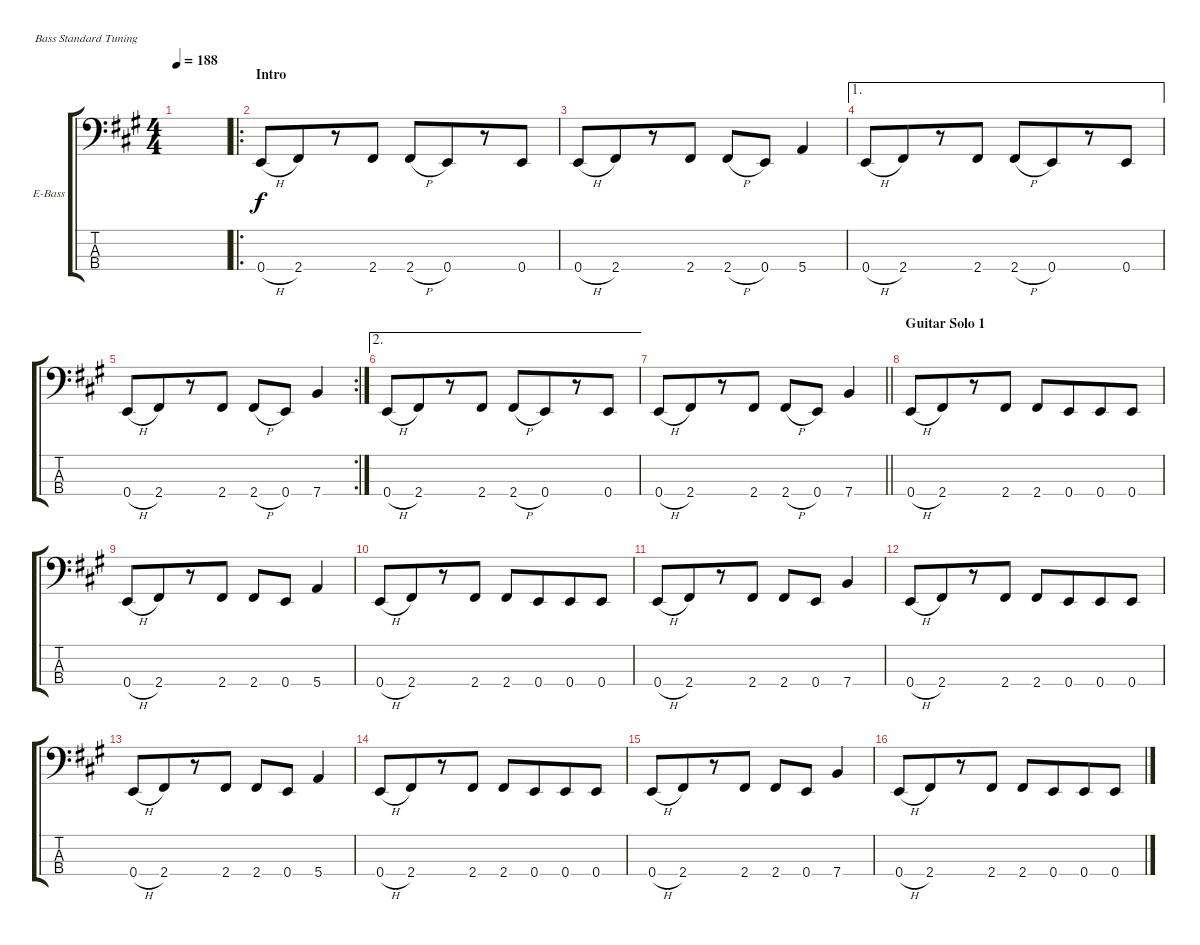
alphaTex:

\bracketExtendMode groupsimilarinstruments
\firstSystemTrackNameOrientation horizontal
\otherSystemsTrackNameOrientation horizontal
\track ("Cliff Burton" "E-Bass") {instrument electricbassfinger}
\staff {score tabs}
\tuning (G2 D2 A1 E1)
\ts (4 4)
\beaming (8 4 4)
\tempo 188
\clef f4
\ks a
|
\ro
\section ("" "Intro")
\scale
0.448399 0.4{h}.8 2.4.8 r.8 2.4.8 2.4{h}.8 0.4.8 r.8 0.4.8 |
\scale
0.266904 0.4{h}.8 2.4.8 r.8 2.4.8 2.4{h}.8 0.4.8 5.4.4 |
\ae 1
\scale
0.284698 0.4{h}.8 2.4.8 r.8 2.4.8 2.4{h}.8 0.4.8 r.8 0.4.8 |
\rc 2
\scale
0.334764 0.4{h}.8 2.4.8 r.8 2.4.8 2.4{h}.8 0.4.8 7.4.4 |
\ae 2
\scale
0.343348 0.4{h}.8 2.4.8 r.8 2.4.8 2.4{h}.8 0.4.8 r.8 0.4.8 |
\scale
0.321888
\barLineRight lightlight
0.4{h}.8 2.4.8 r.8 2.4.8 2.4{h}.8 0.4.8 7.4.4 |
\section ("" "Guitar Solo 1")
\scale
0.340426 0.4{h}.8 2.4.8 r.8 2.4.8 2.4.8 0.4.8 0.4.8 0.4.8 |
\scale
0.319149 0.4{h}.8 2.4.8 r.8 2.4.8 2.4.8 0.4.8 5.4.4 |
\scale
0.340426 0.4{h}.8 2.4.8 r.8 2.4.8 2.4.8 0.4.8 0.4.8 0.4.8 |
\scale
0.326087 0.4{h}.8 2.4.8 r.8 2.4.8 2.4.8 0.4.8 7.4.4 |
\scale
0.347826 0.4{h}.8 2.4.8 r.8 2.4.8 2.4.8 0.4.8 0.4.8 0.4.8 |
\scale
0.326087 0.4{h}.8 2.4.8 r.8 2.4.8 2.4.8 0.4.8 5.4.4 |
\scale
0.340426 0.4{h}.8 2.4.8 r.8 2.4.8 2.4.8 0.4.8 0.4.8 0.4.8 |
\scale
0.319149 0.4{h}.8 2.4.8 r.8 2.4.8 2.4.8 0.4.8 7.4.4 |
\scale
0.340426 0.4{h}.8 2.4.8 r.8 2.4.8 2.4.8 0.4.8 0.4.8 0.4.8
